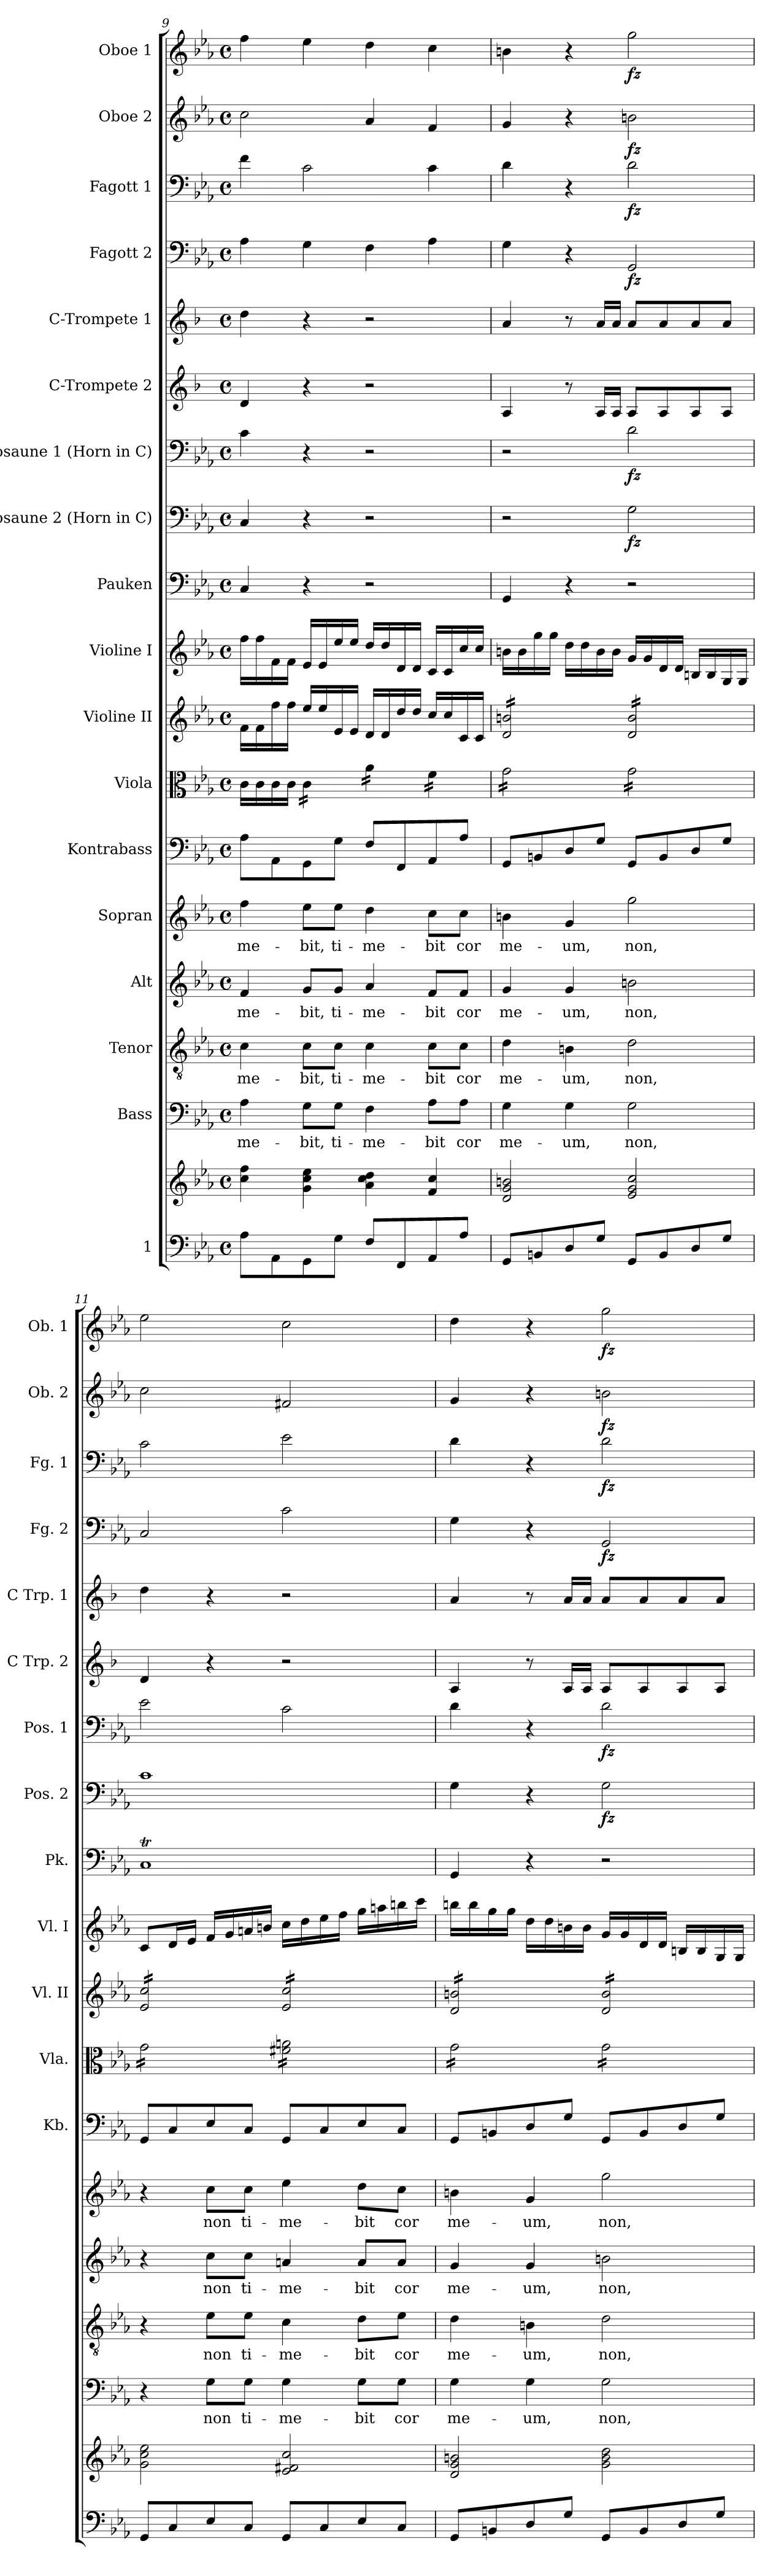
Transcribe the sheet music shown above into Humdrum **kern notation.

**kern	**kern	**kern	**text	**kern	**text	**kern	**text	**kern	**text	**kern	**kern	**kern	**kern	**kern	**kern	**dynam	**kern	**dynam	**kern	**kern	**kern	**dynam	**kern	**dynam	**kern	**dynam	**kern	**dynam
*part18	*part18	*part17	*part17	*part16	*part16	*part15	*part15	*part14	*part14	*part13	*part12	*part11	*part10	*part9	*part8	*part8	*part7	*part7	*part6	*part5	*part4	*part4	*part3	*part3	*part2	*part2	*part1	*part1
*staff19	*staff18	*staff17	*staff17	*staff16	*staff16	*staff15	*staff15	*staff14	*staff14	*staff13	*staff12	*staff11	*staff10	*staff9	*staff8	*staff8	*staff7	*staff7	*staff6	*staff5	*staff4	*staff4	*staff3	*staff3	*staff2	*staff2	*staff1	*staff1
*I"1	*	*I"Bass	*	*I"Tenor	*	*I"Alt	*	*I"Sopran	*	*I"Kontrabass	*I"Viola	*I"Violine II	*I"Violine I	*I"Pauken	*I"Posaune 2 (Horn in C)	*	*I"Posaune 1 (Horn in C)	*	*I"C-Trompete 2	*I"C-Trompete 1	*I"Fagott 2	*	*I"Fagott 1	*	*I"Oboe 2	*	*I"Oboe 1	*
*	*	*	*	*	*	*	*	*	*	*I'Kb.	*I'Vla.	*I'Vl. II	*I'Vl. I	*I'Pk.	*I'Pos. 2	*	*I'Pos. 1	*	*I'C Trp. 2	*I'C Trp. 1	*I'Fg. 2	*	*I'Fg. 1	*	*I'Ob. 2	*	*I'Ob. 1	*
*clefF4	*clefG2	*clefF4	*	*clefGv2	*	*clefG2	*	*clefG2	*	*clefF4	*clefC3	*clefG2	*clefG2	*clefF4	*clefF4	*	*clefF4	*	*clefG2	*clefG2	*clefF4	*	*clefF4	*	*clefG2	*	*clefG2	*
*	*	*	*	*	*	*	*	*	*	*ITrd7c12	*	*	*	*	*	*	*	*	*ITrd1c2	*ITrd1c2	*	*	*	*	*	*	*	*
*k[b-e-a-]	*k[b-e-a-]	*k[b-e-a-]	*	*k[b-e-a-]	*	*k[b-e-a-]	*	*k[b-e-a-]	*	*k[b-e-a-]	*k[b-e-a-]	*k[b-e-a-]	*k[b-e-a-]	*k[b-e-a-]	*k[b-e-a-]	*	*k[b-e-a-]	*	*k[b-e-a-]	*k[b-e-a-]	*k[b-e-a-]	*	*k[b-e-a-]	*	*k[b-e-a-]	*	*k[b-e-a-]	*
*E-:	*E-:	*E-:	*	*E-:	*	*E-:	*	*E-:	*	*E-:	*E-:	*E-:	*E-:	*E-:	*E-:	*	*E-:	*	*E-:	*E-:	*E-:	*	*E-:	*	*E-:	*	*E-:	*
*M4/4	*M4/4	*M4/4	*	*M4/4	*	*M4/4	*	*M4/4	*	*M4/4	*M4/4	*M4/4	*M4/4	*M4/4	*M4/4	*	*M4/4	*	*M4/4	*M4/4	*M4/4	*	*M4/4	*	*M4/4	*	*M4/4	*
*met(c)	*met(c)	*met(c)	*	*met(c)	*	*met(c)	*	*met(c)	*	*met(c)	*met(c)	*met(c)	*met(c)	*met(c)	*met(c)	*	*met(c)	*	*met(c)	*met(c)	*met(c)	*	*met(c)	*	*met(c)	*	*met(c)	*
=9	=9	=9	=9	=9	=9	=9	=9	=9	=9	=9	=9	=9	=9	=9	=9	=9	=9	=9	=9	=9	=9	=9	=9	=9	=9	=9	=9	=9
!	!	!	!LO:LY:b	!	!LO:LY:b	!	!LO:LY:b	!	!LO:LY:b	!	!	!	!	!	!	!	!	!	!	!	!	!	!	!	!	!	!	!
8A-\L	4cc\ 4ff\	4A-\	-me-	4c\	-me-	4f/	-me-	4ff\	-me-	8AA-\L	16c\LL	16f\LL	16ff\LL	4C/	4C/	.	4c\	.	4c/	4cc\	4A-\	.	4f\	.	2cc\	.	4ff\	.
.	.	.	.	.	.	.	.	.	.	.	16c\	16f\	16ff\	.	.	.	.	.	.	.	.	.	.	.	.	.	.	.
8AA-\	.	.	.	.	.	.	.	.	.	8AAA-\	16c\	16ff\	16f\	.	.	.	.	.	.	.	.	.	.	.	.	.	.	.
.	.	.	.	.	.	.	.	.	.	.	16c\JJ	16ff\JJ	16f\JJ	.	.	.	.	.	.	.	.	.	.	.	.	.	.	.
!	!	!	!LO:LY:b	!	!LO:LY:b	!	!LO:LY:b	!	!LO:LY:b	!	!	!	!	!	!	!	!	!	!	!	!	!	!	!	!	!	!	!
*	*	*	*	*	*	*	*	*	*	*	*tremolo	*	*	*	*	*	*	*	*	*	*	*	*	*	*	*	*	*
8GG\	4g\ 4cc\ 4ee-\	8G\L	-bit,	8c\L	-bit,	8g/L	-bit,	8ee-\L	-bit,	8GGG\	16c\LL	16ee-/LL	16e-/LL	4r	4r	.	4r	.	4r	4r	4G\	.	2c\	.	.	.	4ee-\	.
.	.	.	.	.	.	.	.	.	.	.	16c\	16ee-/	16e-/	.	.	.	.	.	.	.	.	.	.	.	.	.	.	.
!	!	!	!LO:LY:b	!	!LO:LY:b	!	!LO:LY:b	!	!LO:LY:b	!	!	!	!	!	!	!	!	!	!	!	!	!	!	!	!	!	!	!
8G\J	.	8G\J	ti-	8c\J	ti-	8g/J	ti-	8ee-\J	ti-	8GG\J	16c\	16e-/	16ee-/	.	.	.	.	.	.	.	.	.	.	.	.	.	.	.
.	.	.	.	.	.	.	.	.	.	.	16c\JJ	16e-/JJ	16ee-/JJ	.	.	.	.	.	.	.	.	.	.	.	.	.	.	.
!	!	!	!LO:LY:b	!	!LO:LY:b	!	!LO:LY:b	!	!LO:LY:b	!	!	!	!	!	!	!	!	!	!	!	!	!	!	!	!	!	!	!
8F/L	4a-\ 4cc\ 4dd\	4F\	-me-	4c\	-me-	4a-/	-me-	4dd\	-me-	8FF/L	16a-\LL	16d/LL	16dd/LL	2r	2r	.	2r	.	2r	2r	4F\	.	.	.	4a-/	.	4dd\	.
.	.	.	.	.	.	.	.	.	.	.	16a-\	16d/	16dd/	.	.	.	.	.	.	.	.	.	.	.	.	.	.	.
8FF/	.	.	.	.	.	.	.	.	.	8FFF/	16a-\	16dd/	16d/	.	.	.	.	.	.	.	.	.	.	.	.	.	.	.
.	.	.	.	.	.	.	.	.	.	.	16a-\JJ	16dd/JJ	16d/JJ	.	.	.	.	.	.	.	.	.	.	.	.	.	.	.
!	!	!	!LO:LY:b	!	!LO:LY:b	!	!LO:LY:b	!	!LO:LY:b	!	!	!	!	!	!	!	!	!	!	!	!	!	!	!	!	!	!	!
8AA-/	4f/ 4cc/	8A-\L	-bit	8c\L	-bit	8f/L	-bit	8cc\L	-bit	8AAA-/	16f\LL	16cc/LL	16c/LL	.	.	.	.	.	.	.	4A-\	.	4c\	.	4f/	.	4cc\	.
.	.	.	.	.	.	.	.	.	.	.	16f\	16cc/	16c/	.	.	.	.	.	.	.	.	.	.	.	.	.	.	.
!	!	!	!LO:LY:b	!	!LO:LY:b	!	!LO:LY:b	!	!LO:LY:b	!	!	!	!	!	!	!	!	!	!	!	!	!	!	!	!	!	!	!
8A-/J	.	8A-\J	cor	8c\J	cor	8f/J	cor	8cc\J	cor	8AA-/J	16f\	16c/	16cc/	.	.	.	.	.	.	.	.	.	.	.	.	.	.	.
.	.	.	.	.	.	.	.	.	.	.	16f\JJ	16c/JJ	16cc/JJ	.	.	.	.	.	.	.	.	.	.	.	.	.	.	.
=10	=10	=10	=10	=10	=10	=10	=10	=10	=10	=10	=10	=10	=10	=10	=10	=10	=10	=10	=10	=10	=10	=10	=10	=10	=10	=10	=10	=10
!	!	!	!LO:LY:b	!	!LO:LY:b	!	!LO:LY:b	!	!LO:LY:b	!	!	!	!	!	!	!	!	!	!	!	!	!	!	!	!	!	!	!
*	*	*	*	*	*	*	*	*	*	*	*	*tremolo	*	*	*	*	*	*	*	*	*	*	*	*	*	*	*	*
8GG/L	2d/ 2g/ 2bn/	4G\	me-	4d\	me-	4g/	me-	4bn\	me-	8GGG/L	16g\LL	16d/ 16bn/LL	16bn\LL	4GG/	2r	.	2r	.	4G/	4g/	4G\	.	4d\	.	4g/	.	4bn\	.
.	.	.	.	.	.	.	.	.	.	.	16g\	16d/ 16bn/	16b\	.	.	.	.	.	.	.	.	.	.	.	.	.	.	.
8BBn/	.	.	.	.	.	.	.	.	.	8BBBn/	16g\	16d/ 16bn/	16gg\	.	.	.	.	.	.	.	.	.	.	.	.	.	.	.
.	.	.	.	.	.	.	.	.	.	.	16g\	16d/ 16bn/	16gg\JJ	.	.	.	.	.	.	.	.	.	.	.	.	.	.	.
!	!	!	!LO:LY:b	!	!LO:LY:b	!	!LO:LY:b	!	!LO:LY:b	!	!	!	!	!	!	!	!	!	!	!	!	!	!	!	!	!	!	!
8D/	.	4G\	-um,	4Bn\	-um,	4g/	-um,	4g/	-um,	8DD/	16g\	16d/ 16bn/	16dd\LL	4r	.	.	.	.	8r	8r	4r	.	4r	.	4r	.	4r	.
.	.	.	.	.	.	.	.	.	.	.	16g\	16d/ 16bn/	16dd\	.	.	.	.	.	.	.	.	.	.	.	.	.	.	.
8G/J	.	.	.	.	.	.	.	.	.	8GG/J	16g\	16d/ 16bn/	16b\	.	.	.	.	.	16G/LL	16g/LL	.	.	.	.	.	.	.	.
.	.	.	.	.	.	.	.	.	.	.	16g\JJ	16d/ 16bn/JJ	16b\JJ	.	.	.	.	.	16G/JJ	16g/JJ	.	.	.	.	.	.	.	.
!	!	!	!LO:LY:b	!	!LO:LY:b	!	!LO:LY:b	!	!LO:LY:b	!	!	!	!	!	!	!LO:DY:b	!	!LO:DY:b	!	!	!	!LO:DY:b	!	!LO:DY:b	!	!LO:DY:b	!	!LO:DY:b
8GG/L	2e-/ 2g/ 2cc/	2G\	non,	2d\	non,	2bn\	non,	2gg\	non,	8GGG/L	16g\LL	16d/ 16b/LL	16g/LL	2r	2G\	fz	2d\	fz	8G/L	8g/L	2GG/	fz	2d\	fz	2bn\	fz	2gg\	fz
.	.	.	.	.	.	.	.	.	.	.	16g\	16d/ 16b/	16g/	.	.	.	.	.	.	.	.	.	.	.	.	.	.	.
8BB/	.	.	.	.	.	.	.	.	.	8BBB/	16g\	16d/ 16b/	16d/	.	.	.	.	.	8G/	8g/	.	.	.	.	.	.	.	.
.	.	.	.	.	.	.	.	.	.	.	16g\	16d/ 16b/	16d/JJ	.	.	.	.	.	.	.	.	.	.	.	.	.	.	.
8D/	.	.	.	.	.	.	.	.	.	8DD/	16g\	16d/ 16b/	16Bn/LL	.	.	.	.	.	8G/	8g/	.	.	.	.	.	.	.	.
.	.	.	.	.	.	.	.	.	.	.	16g\	16d/ 16b/	16B/	.	.	.	.	.	.	.	.	.	.	.	.	.	.	.
8G/J	.	.	.	.	.	.	.	.	.	8GG/J	16g\	16d/ 16b/	16G/	.	.	.	.	.	8G/J	8g/J	.	.	.	.	.	.	.	.
.	.	.	.	.	.	.	.	.	.	.	16g\JJ	16d/ 16b/JJ	16G/JJ	.	.	.	.	.	.	.	.	.	.	.	.	.	.	.
=11	=11	=11	=11	=11	=11	=11	=11	=11	=11	=11	=11	=11	=11	=11	=11	=11	=11	=11	=11	=11	=11	=11	=11	=11	=11	=11	=11	=11
8GG/L	2g\ 2cc\ 2ee-\	4r	.	4r	.	4r	.	4r	.	8GGG/L	16g\LL	16e-/ 16cc/LL	8c/L	1CT	1c	.	2e-\	.	4c/	4cc\	2C/	.	2c\	.	2cc\	.	2ee-\	.
.	.	.	.	.	.	.	.	.	.	.	16g\	16e-/ 16cc/	.	.	.	.	.	.	.	.	.	.	.	.	.	.	.	.
8C/	.	.	.	.	.	.	.	.	.	8CC/	16g\	16e-/ 16cc/	16d/L	.	.	.	.	.	.	.	.	.	.	.	.	.	.	.
.	.	.	.	.	.	.	.	.	.	.	16g\	16e-/ 16cc/	16e-/JJ	.	.	.	.	.	.	.	.	.	.	.	.	.	.	.
!	!	!	!LO:LY:b	!	!LO:LY:b	!	!LO:LY:b	!	!LO:LY:b	!	!	!	!	!	!	!	!	!	!	!	!	!	!	!	!	!	!	!
8E-/	.	8G\L	non	8e-\L	non	8cc\L	non	8cc\L	non	8EE-/	16g\	16e-/ 16cc/	16f/LL	.	.	.	.	.	4r	4r	.	.	.	.	.	.	.	.
.	.	.	.	.	.	.	.	.	.	.	16g\	16e-/ 16cc/	16g/	.	.	.	.	.	.	.	.	.	.	.	.	.	.	.
!	!	!	!LO:LY:b	!	!LO:LY:b	!	!LO:LY:b	!	!LO:LY:b	!	!	!	!	!	!	!	!	!	!	!	!	!	!	!	!	!	!	!
8C/J	.	8G\J	ti-	8e-\J	ti-	8cc\J	ti-	8cc\J	ti-	8CC/J	16g\	16e-/ 16cc/	16an/	.	.	.	.	.	.	.	.	.	.	.	.	.	.	.
.	.	.	.	.	.	.	.	.	.	.	16g\JJ	16e-/ 16cc/JJ	16bn/JJ	.	.	.	.	.	.	.	.	.	.	.	.	.	.	.
!	!	!	!LO:LY:b	!	!LO:LY:b	!	!LO:LY:b	!	!LO:LY:b	!	!	!	!	!	!	!	!	!	!	!	!	!	!	!	!	!	!	!
8GG/L	2e-/ 2f#X/ 2cc/	4G\	-me-	4c\	-me-	4an/	-me-	4ee-\	-me-	8GGG/L	16f#X\ 16an\LL	16e-/ 16cc/LL	16cc\LL	.	.	.	2c\	.	2r	2r	2c\	.	2e-\	.	2f#X/	.	2cc\	.
.	.	.	.	.	.	.	.	.	.	.	16f#X\ 16an\	16e-/ 16cc/	16dd\	.	.	.	.	.	.	.	.	.	.	.	.	.	.	.
8C/	.	.	.	.	.	.	.	.	.	8CC/	16f#X\ 16an\	16e-/ 16cc/	16ee-\	.	.	.	.	.	.	.	.	.	.	.	.	.	.	.
.	.	.	.	.	.	.	.	.	.	.	16f#X\ 16an\	16e-/ 16cc/	16ff\JJ	.	.	.	.	.	.	.	.	.	.	.	.	.	.	.
!	!	!	!LO:LY:b	!	!LO:LY:b	!	!LO:LY:b	!	!LO:LY:b	!	!	!	!	!	!	!	!	!	!	!	!	!	!	!	!	!	!	!
8E-/	.	8G\L	-bit	8d\L	-bit	8a/L	-bit	8dd\L	-bit	8EE-/	16f#X\ 16an\	16e-/ 16cc/	16gg\LL	.	.	.	.	.	.	.	.	.	.	.	.	.	.	.
.	.	.	.	.	.	.	.	.	.	.	16f#X\ 16an\	16e-/ 16cc/	16aan\	.	.	.	.	.	.	.	.	.	.	.	.	.	.	.
!	!	!	!LO:LY:b	!	!LO:LY:b	!	!LO:LY:b	!	!LO:LY:b	!	!	!	!	!	!	!	!	!	!	!	!	!	!	!	!	!	!	!
8C/J	.	8G\J	cor	8e-\J	cor	8a/J	cor	8cc\J	cor	8CC/J	16f#X\ 16an\	16e-/ 16cc/	16bbn\	.	.	.	.	.	.	.	.	.	.	.	.	.	.	.
.	.	.	.	.	.	.	.	.	.	.	16f#X\ 16an\JJ	16e-/ 16cc/JJ	16ccc\JJ	.	.	.	.	.	.	.	.	.	.	.	.	.	.	.
!!LO:PB:g=z
=12	=12	=12	=12	=12	=12	=12	=12	=12	=12	=12	=12	=12	=12	=12	=12	=12	=12	=12	=12	=12	=12	=12	=12	=12	=12	=12	=12	=12
!	!	!	!LO:LY:b	!	!LO:LY:b	!	!LO:LY:b	!	!LO:LY:b	!	!	!	!	!	!	!	!	!	!	!	!	!	!	!	!	!	!	!
8GG/L	2d/ 2g/ 2bn/	4G\	me-	4d\	me-	4g/	me-	4bn\	me-	8GGG/L	16g\LL	16d/ 16bn/LL	16bbn\LL	4GG/	4G\	.	4d\	.	4G/	4g/	4G\	.	4d\	.	4g/	.	4dd\	.
.	.	.	.	.	.	.	.	.	.	.	16g\	16d/ 16bn/	16bb\	.	.	.	.	.	.	.	.	.	.	.	.	.	.	.
8BBn/	.	.	.	.	.	.	.	.	.	8BBBn/	16g\	16d/ 16bn/	16gg\	.	.	.	.	.	.	.	.	.	.	.	.	.	.	.
.	.	.	.	.	.	.	.	.	.	.	16g\	16d/ 16bn/	16gg\JJ	.	.	.	.	.	.	.	.	.	.	.	.	.	.	.
!	!	!	!LO:LY:b	!	!LO:LY:b	!	!LO:LY:b	!	!LO:LY:b	!	!	!	!	!	!	!	!	!	!	!	!	!	!	!	!	!	!	!
8D/	.	4G\	-um,	4Bn\	-um,	4g/	-um,	4g/	-um,	8DD/	16g\	16d/ 16bn/	16dd\LL	4r	4r	.	4r	.	8r	8r	4r	.	4r	.	4r	.	4r	.
.	.	.	.	.	.	.	.	.	.	.	16g\	16d/ 16bn/	16dd\	.	.	.	.	.	.	.	.	.	.	.	.	.	.	.
8G/J	.	.	.	.	.	.	.	.	.	8GG/J	16g\	16d/ 16bn/	16bn\	.	.	.	.	.	16G/LL	16g/LL	.	.	.	.	.	.	.	.
.	.	.	.	.	.	.	.	.	.	.	16g\JJ	16d/ 16bn/JJ	16b\JJ	.	.	.	.	.	16G/JJ	16g/JJ	.	.	.	.	.	.	.	.
!	!	!	!LO:LY:b	!	!LO:LY:b	!	!LO:LY:b	!	!LO:LY:b	!	!	!	!	!	!	!LO:DY:b	!	!LO:DY:b	!	!	!	!LO:DY:b	!	!LO:DY:b	!	!LO:DY:b	!	!LO:DY:b
8GG/L	2g\ 2b\ 2dd\	2G\	non,	2d\	non,	2bn\	non,	2gg\	non,	8GGG/L	16g\LL	16d/ 16b/LL	16g/LL	2r	2G\	fz	2d\	fz	8G/L	8g/L	2GG/	fz	2d\	fz	2bn\	fz	2gg\	fz
.	.	.	.	.	.	.	.	.	.	.	16g\	16d/ 16b/	16g/	.	.	.	.	.	.	.	.	.	.	.	.	.	.	.
8BB/	.	.	.	.	.	.	.	.	.	8BBB/	16g\	16d/ 16b/	16d/	.	.	.	.	.	8G/	8g/	.	.	.	.	.	.	.	.
.	.	.	.	.	.	.	.	.	.	.	16g\	16d/ 16b/	16d/JJ	.	.	.	.	.	.	.	.	.	.	.	.	.	.	.
8D/	.	.	.	.	.	.	.	.	.	8DD/	16g\	16d/ 16b/	16Bn/LL	.	.	.	.	.	8G/	8g/	.	.	.	.	.	.	.	.
.	.	.	.	.	.	.	.	.	.	.	16g\	16d/ 16b/	16B/	.	.	.	.	.	.	.	.	.	.	.	.	.	.	.
8G/J	.	.	.	.	.	.	.	.	.	8GG/J	16g\	16d/ 16b/	16G/	.	.	.	.	.	8G/J	8g/J	.	.	.	.	.	.	.	.
.	.	.	.	.	.	.	.	.	.	.	16g\JJ	16d/ 16b/JJ	16G/JJ	.	.	.	.	.	.	.	.	.	.	.	.	.	.	.
*	*	*	*	*	*	*	*	*	*	*	*	*Xtremolo	*	*	*	*	*	*	*	*	*	*	*	*	*	*	*	*
*	*	*	*	*	*	*	*	*	*	*	*Xtremolo	*	*	*	*	*	*	*	*	*	*	*	*	*	*	*	*	*
=	=	=	=	=	=	=	=	=	=	=	=	=	=	=	=	=	=	=	=	=	=	=	=	=	=	=	=	=
*-	*-	*-	*-	*-	*-	*-	*-	*-	*-	*-	*-	*-	*-	*-	*-	*-	*-	*-	*-	*-	*-	*-	*-	*-	*-	*-	*-	*-
